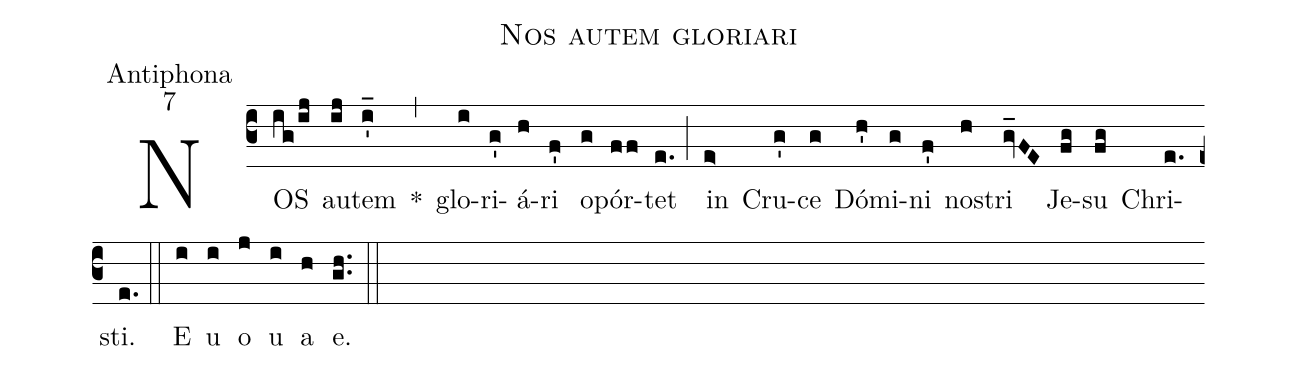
name:Nos autem gloriari;
office-part:Antiphona;
mode:7;
%%
(c3) NOS(ig/ij) au(ij)tem(i'_) *(,) glo(i)ri(g')á(h)ri(f') o(g)pór(ff)tet(e.) (;) in(e>) Cru(g')ce(g) Dó(h')mi(g)ni(f') no(h)stri(gv_FE) Je(fg)su(fg) Chri(e.)sti.(e.) (::) E(i) u(i) o(j) u(i) a(h) e.(gh..) (::)
